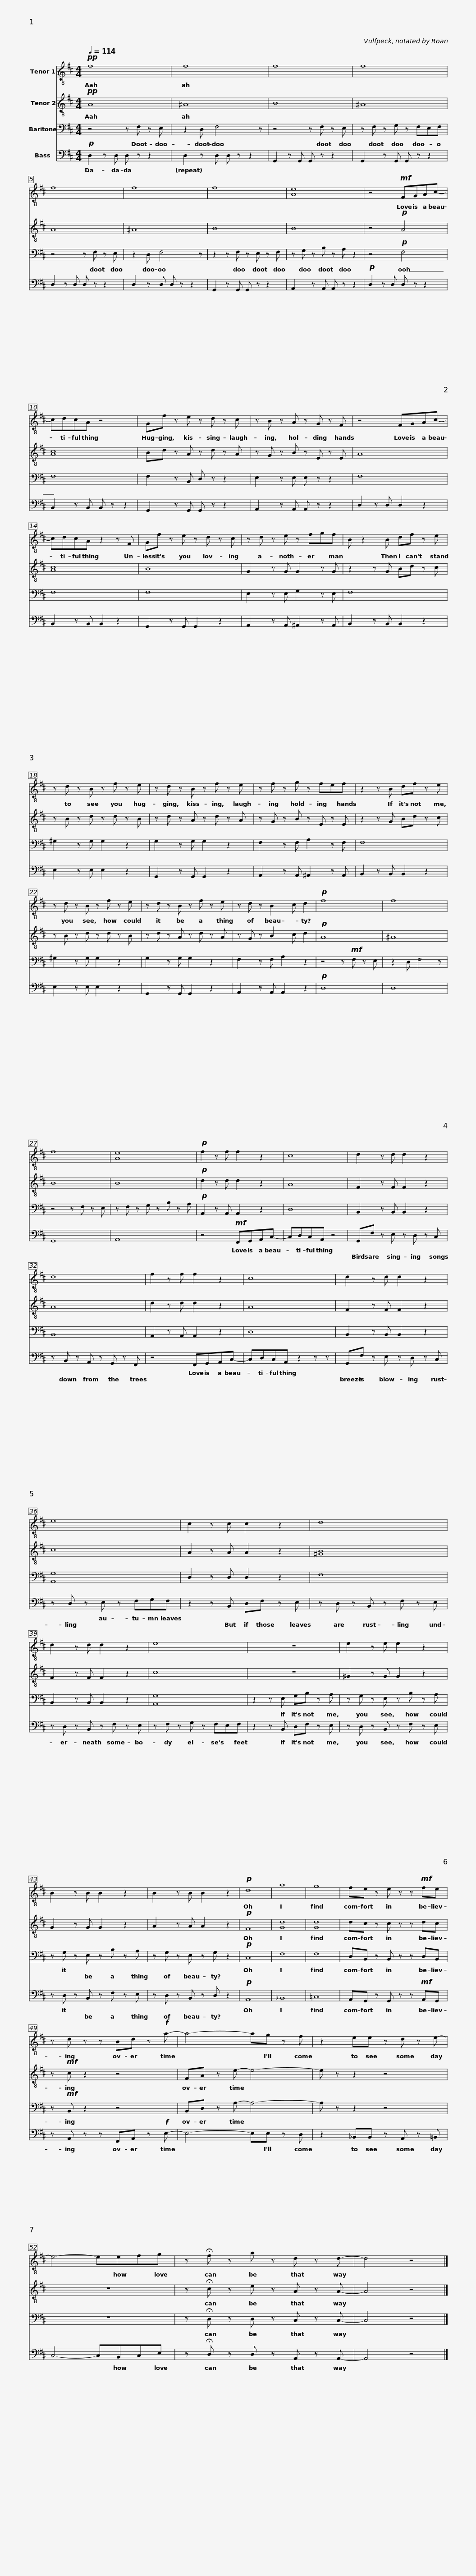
X:1
%%score 1 2 3 4
L:1/8
Q:1/4=114
M:4/4
I:linebreak $
K:D
V:1 treble-8
V:2 treble-8
V:3 bass
V:4 bass
V:1
!pp! f8 | f8 | f8 | f8 |$ f8 | %5
 f8 | f8 | [Ae]8 | z4!mf! FGAc- |$ cdcA z4 | %10
 Gf z e z d z c | z B z A z G z F | z4 FGAc- |$ cdcA z2 z F | Gf z e z d z c | %15
 z d z e z fgf | B z2 B df z e |$ z d z B z f z e | z d z B z f z e | z f z g z fef | %20
 z2 z B df z e |$ z d z B z f z e | z d z B z f z e | z d z B2 c d2 |!p! f8 | %25
 f8 | f8 |$ [Ae]8 |!p! f2 z f f2 z2 | c8 | %30
 d2 z d d2 z2 |$ d8 | f2 z f f2 z2 | c8 | d2 z d d2 z2 |$ %35
 e8 | c2 z c c2 z2 | d8 | d2 z d d2 z2 |$ e8 | %40
 z8 | e2 z e e2 z2 | B2 z B B2 z2 | B2 z B B2 z2 |$!p! d8 | %45
 a8 | g8 | fe z e z z!mf! fe | z d z z Bd z!f! a- | a4- ag z f |$ %50
 z2 ee z d z e- | e4- eefg | z !fermata!f z a z d z d- | d4 z4 |] %54
V:2
!pp! A8 | ^A8 | B8 | ^A8 |$ A8 | %5
 ^A8 | B8 | B8 | z4!p! A4 |$ [Ac]8 | %10
 Bd z A z d z A | z G z B z E z E | A8 |$ [Ac]8 | B8 | %15
 G2 z G G2 z G | z2 z G Bd z c |$ z B z d z d z B | z d z A z d z A | z G z B z E z E | %20
 z2 z G Bd z c |$ z B z d z d z B | z d z A z d z A | z G z B2 c d2 |!p! A8 | %25
 ^A8 | B8 |$ B8 |!p! d2 z d d2 z2 | A8 | %30
 F2 z F F2 z2 |$ A8 | d2 z d d2 z2 | A8 | F2 z F F2 z2 |$ %35
 c8 | A2 z A A2 z2 | [^GB]8 | F2 z F F2 z2 |$ c8 | %40
 z8 | ^G2 z G G2 z2 | G2 z G G2 z2 | A2 z A A2 z2 |$!p! F8 | %45
 [Gd]8 | [Gd]8 | dc z c z z dc | z!mf! c z2 z4 | FA z e- e4- |$ %50
 e z z2 z4 | z8 | z !fermata!c z e z A z A- | A4 z4 |] %54
V:3
 z4 z F, z E, | z2 D, F,4 z | z4 z F, z E, | z F, z G, z F,E,F, |$ z4 z F, z E, | %5
 z2 D, F,4 z | z2 z F, z E, z F, | z G, z B, z A, z2 | z4!p! F,4 |$ F,8 | %10
 F,2 z B,, D, z z2 | E,2 z E, E, z z2 | F,8 |$ F,8 | F,8 | %15
 E,2 z E, G,2 z E, | F,8 |$ ^G,2 z G, G,2 z2 | G,2 z G, G,2 z2 | F,2 z F, A,2 z F, | %20
 F,8 |$ ^G,2 z G, G,2 z2 | G,2 z G, G,2 z2 | F,2 z F, A,2 z2 | z4 z!mf! F, z E, | %25
 z2 D, F,4 z | z4 z F, z E, |$ z F, z G, z B, z A, |!p! A,,2 z A,, A,,2 z2 | D,8 | %30
 B,,2 z B,, B,,2 z2 |$ B,,8 | A,,2 z A,, A,,2 z2 | D,8 | B,,2 z B,, B,,2 z2 |$ %35
 [A,,G,]8 | D,2 z D, D,2 z2 | F,8 | B,,2 z B,, B,,2 z2 |$ [A,,G,]8 | %40
 z2 z E, G,B, z A, | z G, z E, z B, z A, | z G, z E, z B, z A, | z G, z E, z G, z2 |$!p! C,8 | %45
 F,8 | F,8 | D,B,, z B,, z z D,B,, | z!mf! B,, z2 z4 | B,,D, z A,- A,4- |$ %50
 A, z z2 z4 | z8 | z !fermata!D, z D, z C, z C,- | C,4 z4 |] %54
V:4
!p! D,2 z D, D, z z2 | D,2 z D, D, z z2 | G,,2 z G,, G,, z z2 | G,,2 z G,, G,, z z2 |$ D,2 z D, D, z z2 | %5
 D,2 z D, D, z z2 | G,,2 z G,, G,, z z2 | A,,2 z A,, A,, z z2 |!p! D,2 z D, D, z z2 |$ B,,2 z B,, B,, z z2 | %10
 G,,2 z G,, G,, z z2 | A,,2 z A,, A,, z z2 | D,2 z D, D,2 z2 |$ B,,2 z B,, B,,2 z2 | G,,2 z G,, G,,2 z2 | %15
 A,,2 z A,, ^A,,2 z A,, | B,,2 z B,, B,,2 z2 |$ E,2 z E, E,2 z2 | G,,2 z G,, G,,2 z2 | A,,2 z A,, ^A,,2 z A,, | %20
 B,,2 z B,, B,,2 z2 |$ E,2 z E, E,2 z2 | G,,2 z G,, G,,2 z2 | A,,2 z A,, A,,2 z2 |!p! D,8 | %25
 D,8 | G,,8 |$ A,,8 | z4!mf! F,,G,,A,,C,- | C,D,C,A,, z4 | %30
 G,,F, z E, z D, z C, |$ z B,, z A,, z G,, z F,, | z4 F,,G,,A,,C,- | C,D,C,A,, z2 z z | G,,F, z E, z D, z C, |$ %35
 z D, z E, z F,G,F, | z2 z B,, D,F, z E, | z D, z B,, z F, z E, | z D, z B,, z F, z E, |$ z F, z G, z F,E,F, | %40
 z2 z B,, D,F, z E, | z D, z B,, z F, z E, | z D, z B,, z F, z E, | z D, z B,, z D, z2 |$!p! A,,8 | %45
 _B,,8 | =C,8 | A,,G,, z G,, z z!mf! A,,G,, | z A,, z z F,,A,, z!f! E,- | E,4- E,E, z D, |$ %50
 z2 _B,,B,, z A,, z =B,, | C,4- C,B,,C,E, | z !fermata!D, z D, z A,, z A,,- | A,,4 z4 |] %54
